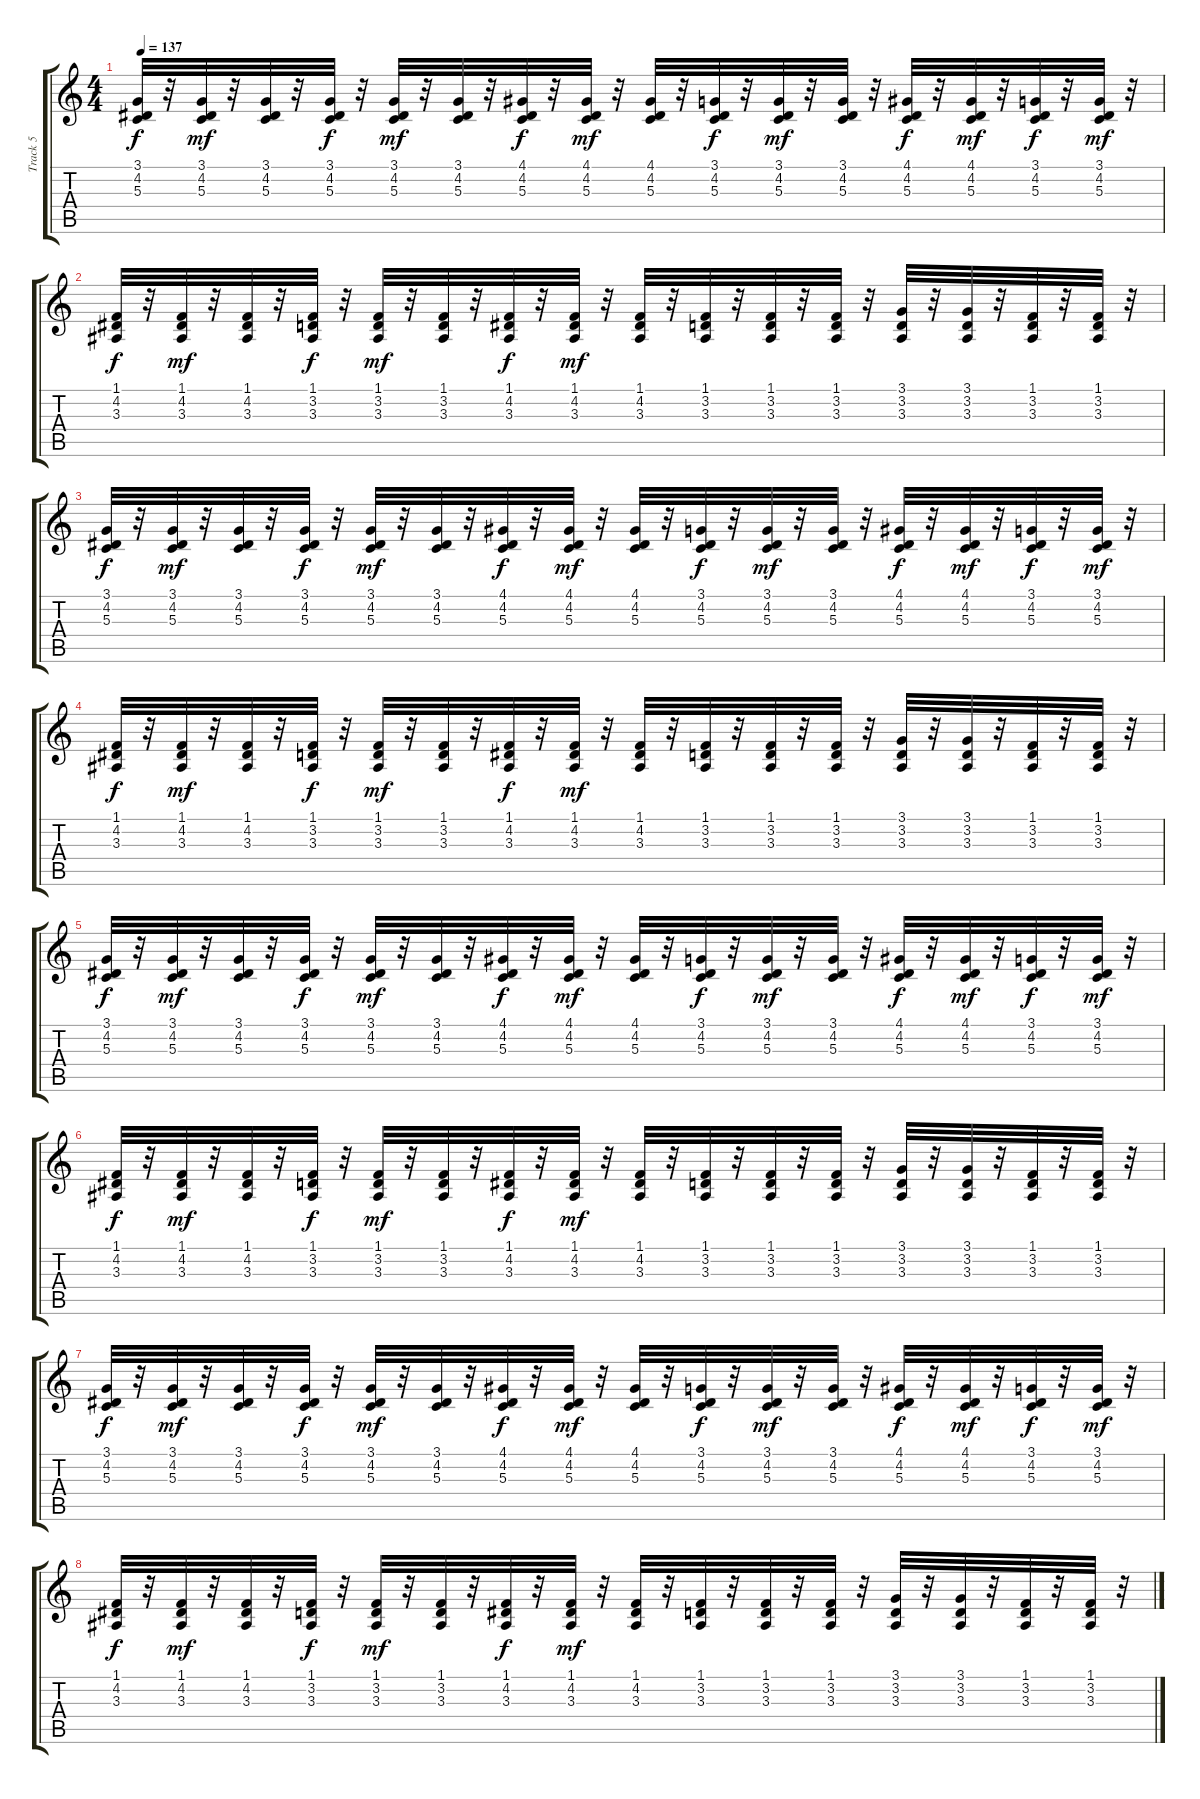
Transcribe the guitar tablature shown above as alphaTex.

\track ("Track 5" "Track 5") {instrument lead1square}
\staff {score tabs}
\tuning (E4 B3 G3 D3 A2 E2) {hide}
\ts (4 4)
\tempo 137
\clef g2
\ks c
(3.1 4.2 5.3).32{dy f volume 13} r.32 (3.1 4.2 5.3).32{dy mf volume 12} r.32 (3.1 4.2 5.3).32{volume 12} r.32 (3.1 4.2 5.3).32{dy f} r.32 (3.1 4.2 5.3).32{dy mf} r.32 (3.1 4.2 5.3).32 r.32 (4.1 4.2 5.3).32{dy f} r.32 (4.1 4.2 5.3).32{dy mf} r.32 (4.1 4.2 5.3).32 r.32 (3.1 4.2 5.3).32{dy f} r.32 (3.1 4.2 5.3).32{dy mf} r.32 (3.1 4.2 5.3).32 r.32 (4.1 4.2 5.3).32{dy f} r.32 (4.1 4.2 5.3).32{dy mf} r.32 (3.1 4.2 5.3).32{dy f} r.32 (3.1 4.2 5.3).32{dy mf} r.32 |
(1.1 4.2 3.3).32{dy f} r.32 (1.1 4.2 3.3).32{dy mf} r.32 (1.1 4.2 3.3).32 r.32 (1.1 3.2 3.3).32{dy f} r.32 (1.1 3.2 3.3).32{dy mf} r.32 (1.1 3.2 3.3).32 r.32 (1.1 4.2 3.3).32{dy f} r.32 (1.1 4.2 3.3).32{dy mf} r.32 (1.1 4.2 3.3).32 r.32 (1.1 3.2 3.3).32 r.32 (1.1 3.2 3.3).32 r.32 (1.1 3.2 3.3).32 r.32 (3.1 3.2 3.3).32 r.32 (3.1 3.2 3.3).32 r.32 (1.1 3.2 3.3).32 r.32 (1.1 3.2 3.3).32 r.32 |
(3.1 4.2 5.3).32{dy f} r.32 (3.1 4.2 5.3).32{dy mf} r.32 (3.1 4.2 5.3).32 r.32 (3.1 4.2 5.3).32{dy f} r.32 (3.1 4.2 5.3).32{dy mf} r.32 (3.1 4.2 5.3).32 r.32 (4.1 4.2 5.3).32{dy f} r.32 (4.1 4.2 5.3).32{dy mf} r.32 (4.1 4.2 5.3).32 r.32 (3.1 4.2 5.3).32{dy f} r.32 (3.1 4.2 5.3).32{dy mf} r.32 (3.1 4.2 5.3).32 r.32 (4.1 4.2 5.3).32{dy f} r.32 (4.1 4.2 5.3).32{dy mf} r.32 (3.1 4.2 5.3).32{dy f} r.32 (3.1 4.2 5.3).32{dy mf} r.32 |
(1.1 4.2 3.3).32{dy f} r.32 (1.1 4.2 3.3).32{dy mf} r.32 (1.1 4.2 3.3).32 r.32 (1.1 3.2 3.3).32{dy f} r.32 (1.1 3.2 3.3).32{dy mf} r.32 (1.1 3.2 3.3).32 r.32 (1.1 4.2 3.3).32{dy f} r.32 (1.1 4.2 3.3).32{dy mf} r.32 (1.1 4.2 3.3).32 r.32 (1.1 3.2 3.3).32 r.32 (1.1 3.2 3.3).32 r.32 (1.1 3.2 3.3).32 r.32 (3.1 3.2 3.3).32 r.32 (3.1 3.2 3.3).32 r.32 (1.1 3.2 3.3).32 r.32 (1.1 3.2 3.3).32 r.32 |
(3.1 4.2 5.3).32{dy f} r.32 (3.1 4.2 5.3).32{dy mf} r.32 (3.1 4.2 5.3).32 r.32 (3.1 4.2 5.3).32{dy f} r.32 (3.1 4.2 5.3).32{dy mf} r.32 (3.1 4.2 5.3).32 r.32 (4.1 4.2 5.3).32{dy f} r.32 (4.1 4.2 5.3).32{dy mf} r.32 (4.1 4.2 5.3).32 r.32 (3.1 4.2 5.3).32{dy f} r.32 (3.1 4.2 5.3).32{dy mf} r.32 (3.1 4.2 5.3).32 r.32 (4.1 4.2 5.3).32{dy f} r.32 (4.1 4.2 5.3).32{dy mf} r.32 (3.1 4.2 5.3).32{dy f} r.32 (3.1 4.2 5.3).32{dy mf} r.32 |
(1.1 4.2 3.3).32{dy f} r.32 (1.1 4.2 3.3).32{dy mf} r.32 (1.1 4.2 3.3).32 r.32 (1.1 3.2 3.3).32{dy f} r.32 (1.1 3.2 3.3).32{dy mf} r.32 (1.1 3.2 3.3).32 r.32 (1.1 4.2 3.3).32{dy f} r.32 (1.1 4.2 3.3).32{dy mf} r.32 (1.1 4.2 3.3).32 r.32 (1.1 3.2 3.3).32 r.32 (1.1 3.2 3.3).32 r.32 (1.1 3.2 3.3).32 r.32 (3.1 3.2 3.3).32 r.32 (3.1 3.2 3.3).32 r.32 (1.1 3.2 3.3).32 r.32 (1.1 3.2 3.3).32 r.32 |
(3.1 4.2 5.3).32{dy f} r.32 (3.1 4.2 5.3).32{dy mf} r.32 (3.1 4.2 5.3).32 r.32 (3.1 4.2 5.3).32{dy f} r.32 (3.1 4.2 5.3).32{dy mf} r.32 (3.1 4.2 5.3).32 r.32 (4.1 4.2 5.3).32{dy f} r.32 (4.1 4.2 5.3).32{dy mf} r.32 (4.1 4.2 5.3).32 r.32 (3.1 4.2 5.3).32{dy f} r.32 (3.1 4.2 5.3).32{dy mf} r.32 (3.1 4.2 5.3).32 r.32 (4.1 4.2 5.3).32{dy f} r.32 (4.1 4.2 5.3).32{dy mf} r.32 (3.1 4.2 5.3).32{dy f} r.32 (3.1 4.2 5.3).32{dy mf} r.32 |
(1.1 4.2 3.3).32{dy f} r.32 (1.1 4.2 3.3).32{dy mf} r.32 (1.1 4.2 3.3).32 r.32 (1.1 3.2 3.3).32{dy f} r.32 (1.1 3.2 3.3).32{dy mf} r.32 (1.1 3.2 3.3).32 r.32 (1.1 4.2 3.3).32{dy f} r.32 (1.1 4.2 3.3).32{dy mf} r.32 (1.1 4.2 3.3).32 r.32 (1.1 3.2 3.3).32 r.32 (1.1 3.2 3.3).32 r.32 (1.1 3.2 3.3).32 r.32 (3.1 3.2 3.3).32 r.32 (3.1 3.2 3.3).32 r.32 (1.1 3.2 3.3).32 r.32 (1.1 3.2 3.3).32 r.32
